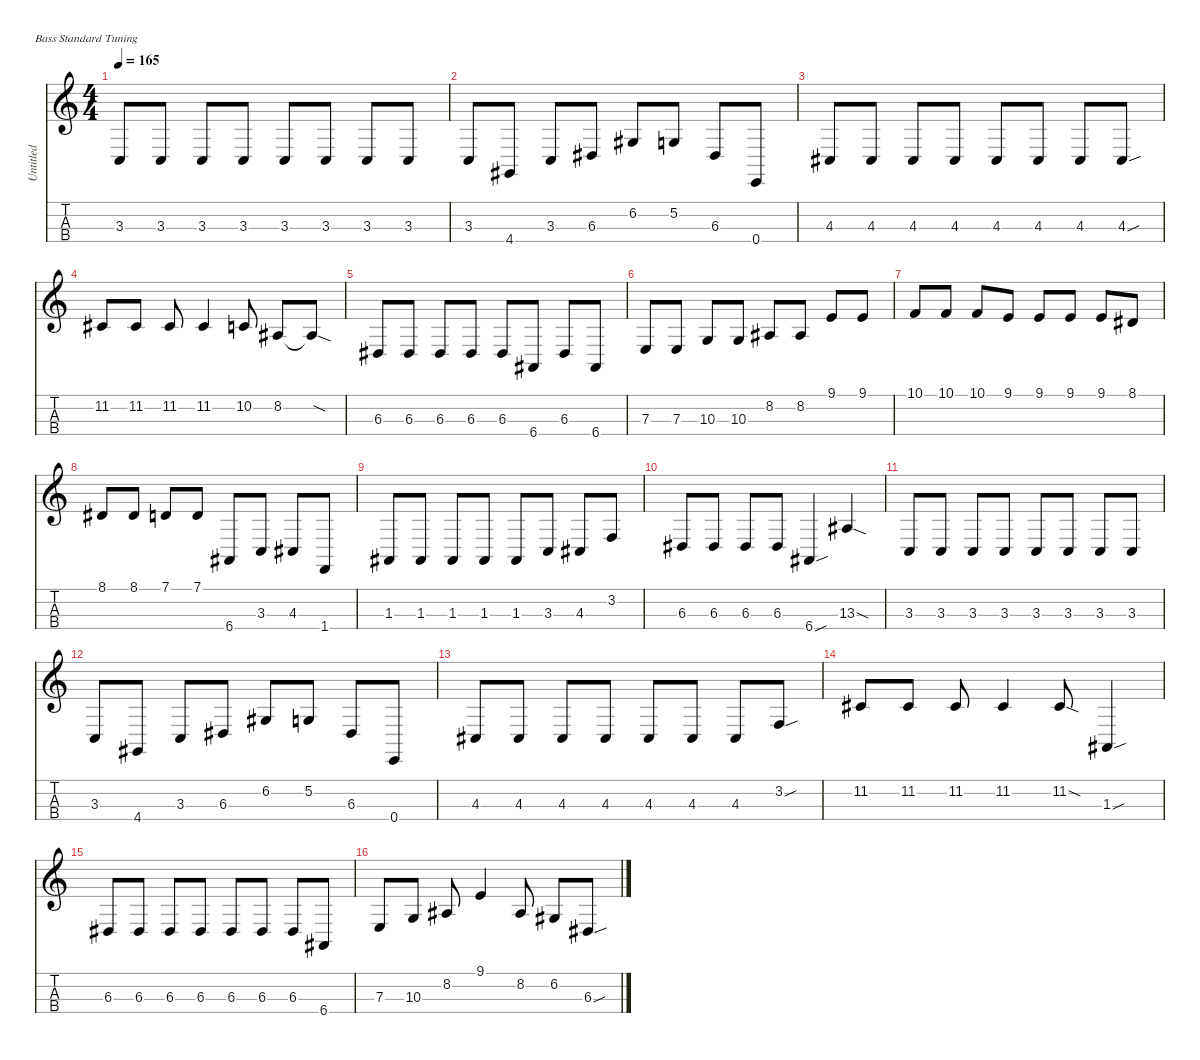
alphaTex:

\defaultSystemsLayout 4
\hideDynamics
\bracketExtendMode nobrackets
\otherSystemsTrackNameOrientation horizontal
\track ("Untitled" "Untitled") {instrument electricbassfinger}
\staff {score tabs}
\tuning (G2 D2 A1 E1)
\ts (4 4)
\tempo 165
\clef g2
\ks c
3.3.8{dy mf beam Up} 3.3.8{beam Up} 3.3.8{beam Up} 3.3.8{beam Up} 3.3.8{beam Up} 3.3.8{beam Up} 3.3.8{beam Up} 3.3.8{beam Up} |
3.3.8{beam Up} 4.4{acc #}.8{beam Up} 3.3.8{beam Up} 6.3{acc #}.8{beam Up} 6.2{acc #}.8{beam Up} 5.2.8{beam Up} 6.3{acc #}.8{beam Up} 0.4.8{beam Up} |
4.3{acc #}.8{beam Up} 4.3{acc #}.8{beam Up} 4.3{acc #}.8{beam Up} 4.3{acc #}.8{beam Up} 4.3{acc #}.8{beam Up} 4.3{acc #}.8{beam Up} 4.3{acc #}.8{beam Up} 4.3{sou acc #}.8{beam Up} |
11.2{acc #}.8{beam Up} 11.2{acc #}.8{beam Up} 11.2{acc #}.8{beam Up} 11.2{acc #}.4{beam Up} 10.2.8{beam Up} 8.2{acc #}.8{beam Up} 8.2{sod t acc #}.8{beam Up} |
6.3{acc #}.8{beam Up} 6.3{acc #}.8{beam Up} 6.3{acc #}.8{beam Up} 6.3{acc #}.8{beam Up} 6.3{acc #}.8{beam Up} 6.4{acc #}.8{beam Up} 6.3{acc #}.8{beam Up} 6.4{acc #}.8{beam Up} |
7.3.8{beam Up} 7.3.8{beam Up} 10.3.8{beam Up} 10.3.8{beam Up} 8.2{acc #}.8{beam Up} 8.2{acc #}.8{beam Up} 9.1.8{beam Up} 9.1.8{beam Up} |
10.1.8{beam Up} 10.1.8{beam Up} 10.1.8{beam Up} 9.1.8{beam Up} 9.1.8{beam Up} 9.1.8{beam Up} 9.1.8{beam Up} 8.1{acc #}.8{beam Up} |
8.1{acc #}.8{beam Up} 8.1{acc #}.8{beam Up} 7.1.8{beam Up} 7.1.8{beam Up} 6.4{acc #}.8{beam Up} 3.3.8{beam Up} 4.3{acc #}.8{beam Up} 1.4.8{beam Up} |
1.3{acc #}.8{beam Up} 1.3{acc #}.8{beam Up} 1.3{acc #}.8{beam Up} 1.3{acc #}.8{beam Up} 1.3{acc #}.8{beam Up} 3.3.8{beam Up} 4.3{acc #}.8{beam Up} 3.2.8{beam Up} |
6.3{acc #}.8{beam Up} 6.3{acc #}.8{beam Up} 6.3{acc #}.8{beam Up} 6.3{acc #}.8{beam Up} 6.4{sou acc #}.4{beam Up} 13.3{sod acc #}.4{beam Up} |
3.3.8{beam Up} 3.3.8{beam Up} 3.3.8{beam Up} 3.3.8{beam Up} 3.3.8{beam Up} 3.3.8{beam Up} 3.3.8{beam Up} 3.3.8{beam Up} |
3.3.8{beam Up} 4.4{acc #}.8{beam Up} 3.3.8{beam Up} 6.3{acc #}.8{beam Up} 6.2{acc #}.8{beam Up} 5.2.8{beam Up} 6.3{acc #}.8{beam Up} 0.4.8{beam Up} |
4.3{acc #}.8{beam Up} 4.3{acc #}.8{beam Up} 4.3{acc #}.8{beam Up} 4.3{acc #}.8{beam Up} 4.3{acc #}.8{beam Up} 4.3{acc #}.8{beam Up} 4.3{acc #}.8{beam Up} 3.2{sou}.8{beam Up} |
11.2{acc #}.8{beam Up} 11.2{acc #}.8{beam Up} 11.2{acc #}.8{beam Up} 11.2{acc #}.4{beam Up} 11.2{sod acc #}.8{beam Up} 1.3{sou acc #}.4{beam Up} |
6.3{acc #}.8{beam Up} 6.3{acc #}.8{beam Up} 6.3{acc #}.8{beam Up} 6.3{acc #}.8{beam Up} 6.3{acc #}.8{beam Up} 6.3{acc #}.8{beam Up} 6.3{acc #}.8{beam Up} 6.4{acc #}.8{beam Up} |
7.3.8{beam Up} 10.3.8{beam Up} 8.2{acc #}.8{beam Up} 9.1.4{beam Up} 8.2{acc #}.8{beam Up} 6.2{acc #}.8{beam Up} 6.3{sou acc #}.8{beam Up}
